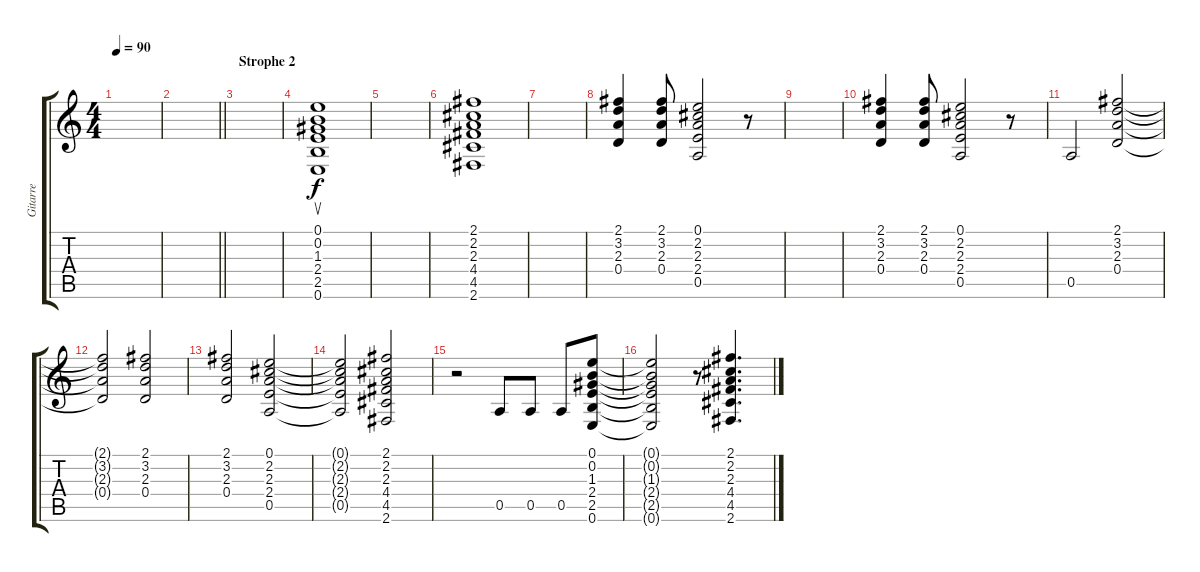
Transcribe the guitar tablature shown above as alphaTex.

\track ("Gitarre" "Gitarre") {instrument acousticguitarsteel}
\staff {score tabs}
\tuning (E4 B3 G3 D3 A2 E2) {hide}
\ts (4 4)
\tempo 90
\clef g2
\ks c
|
\barLineRight lightlight
|
\section ("" "Strophe 2")
|
(0.1 0.2 1.3 2.4 2.5 0.6).1{su} |
|
(2.1 2.2 2.3 4.4 4.5 2.6).1 |
|
(2.1 3.2 2.3 0.4).4 (2.1 3.2 2.3 0.4).8 (0.1 2.2 2.3 2.4 0.5).2 r.8 |
|
(2.1 3.2 2.3 0.4).4 (2.1 3.2 2.3 0.4).8 (0.1 2.2 2.3 2.4 0.5).2 r.8 |
0.5.2 (2.1 3.2 2.3 0.4).2 |
(2.1{t} 3.2{t} 2.3{t} 0.4{t}).2 (2.1 3.2 2.3 0.4).2 |
(2.1 3.2 2.3 0.4).2 (0.1 2.2 2.3 2.4 0.5).2 |
(0.1{t} 2.2{t} 2.3{t} 2.4{t} 0.5{t}).2 (2.1 2.2 2.3 4.4 4.5 2.6).2 |
r.2 0.5.8 0.5.8 0.5.8 (0.1 0.2 1.3 2.4 2.5 0.6).8 |
(0.1{t} 0.2{t} 1.3{t} 2.4{t} 2.5{t} 0.6{t}).2 r.8 (2.1 2.2 2.3 4.4 4.5 2.6).4{d}
